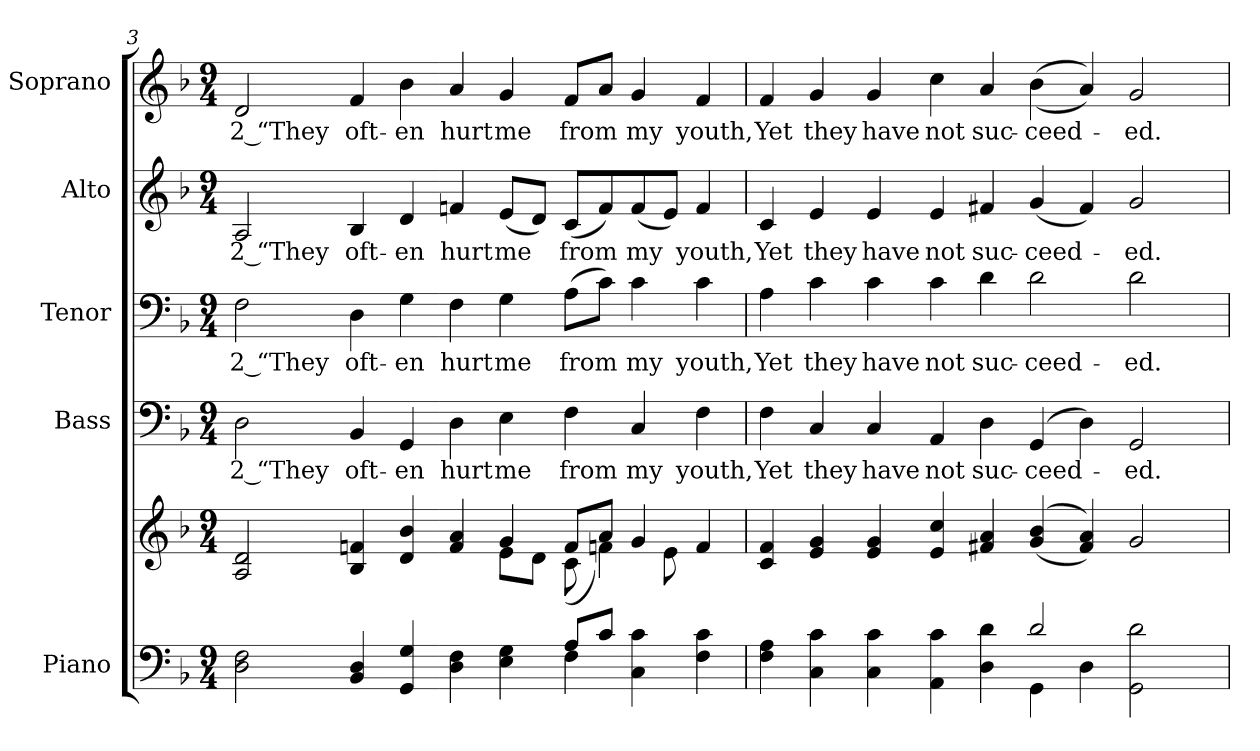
**kern	**kern	**kern	**text	**kern	**text	**kern	**text	**kern	**text
*part5	*part5	*part4	*part4	*part3	*part3	*part2	*part2	*part1	*part1
*staff6	*staff5	*staff4	*staff4	*staff3	*staff3	*staff2	*staff2	*staff1	*staff1
*I"Piano	*	*I"Bass	*	*I"Tenor	*	*I"Alto	*	*I"Soprano	*
*I'Pno.	*	*I'B.	*	*I'T.	*	*I'A.	*	*I'S.	*
!!LO:PB:g=z
*clefF4	*clefG2	*clefF4	*	*clefF4	*	*clefG2	*	*clefG2	*
*k[b-]	*k[b-]	*k[b-]	*	*k[b-]	*	*k[b-]	*	*k[b-]	*
*F:	*F:	*F:	*	*F:	*	*F:	*	*F:	*
*M9/4	*M9/4	*M9/4	*	*M9/4	*	*M9/4	*	*M9/4	*
=3	=3	=3	=3	=3	=3	=3	=3	=3	=3
*^	*^	*	*	*	*	*	*	*	*
!	!	!	!	!	!LO:LY:b:color=#000000	!	!	!	!	!	!
!	!	!	!	!	!	!	!LO:LY:b:color=#000000	!	!	!	!
!	!	!	!	!	!	!	!	!	!LO:LY:b:color=#000000	!	!
!	!	!	!	!	!	!	!	!	!	!	!LO:LY:b:color=#000000
2Di\ 2Fi	2.ryy	2Ai/ 2di	2.ryy	2Di\	2 “They	2Fi\	2 “They	2Ai/	2 “They	2di/	2 “They
!	!	!	!	!	!LO:LY:b:color=#000000	!	!	!	!	!	!
!	!	!	!	!	!	!	!LO:LY:b:color=#000000	!	!	!	!
!	!	!	!	!	!	!	!	!	!LO:LY:b:color=#000000	!	!
!	!	!	!	!	!	!	!	!	!	!	!LO:LY:b:color=#000000
4BB-i/ 4Di	.	4B-i/ 4fni	.	4BB-i/	oft-	4Di\	oft-	4B-i/	oft-	4fi/	oft-
!	!	!	!	!	!LO:LY:b:color=#000000	!	!	!	!	!	!
!	!	!	!	!	!	!	!LO:LY:b:color=#000000	!	!	!	!
!	!	!	!	!	!	!	!	!	!LO:LY:b:color=#000000	!	!
!	!	!	!	!	!	!	!	!	!	!	!LO:LY:b:color=#000000
4GGi/ 4Gi	2.ryy	4di/ 4b-i	4ryy	4GGi/	-en	4Gi\	-en	4di/	-en	4b-i\	-en
!	!	!	!	!	!LO:LY:b:color=#000000	!	!	!	!	!	!
!	!	!	!	!	!	!	!LO:LY:b:color=#000000	!	!	!	!
!	!	!	!	!	!	!	!	!	!LO:LY:b:color=#000000	!	!
!	!	!	!	!	!	!	!	!	!	!	!LO:LY:b:color=#000000
4Di\ 4Fi	.	4fi/ 4ai	4ryy	4Di\	hurt	4Fi\	hurt	4fni/	hurt	4ai/	hurt
!	!	!	!	!	!LO:LY:b:color=#000000	!	!	!	!	!	!
!	!	!	!	!	!	!	!LO:LY:b:color=#000000	!	!	!	!
!	!	!	!	!	!	!	!	!	!LO:LY:b:color=#000000	!	!
!	!	!	!	!	!	!	!	!	!	!	!LO:LY:b:color=#000000
4Ei\ 4Gi	.	4gi/	8ei\L	4Ei\	me	4Gi\	me	(8ei/L	me	4gi/	me
.	.	.	8di\J	.	.	.	.	8di/J)	.	.	.
!	!	!	!	!	!LO:LY:b:color=#000000	!	!	!	!	!	!
!	!	!	!	!	!	!	!LO:LY:b:color=#000000	!	!	!	!
!	!	!	!	!	!	!	!	!	!LO:LY:b:color=#000000	!	!
!	!	!	!	!	!	!	!	!	!	!	!LO:LY:b:color=#000000
8Ai/L	4Fi\	8fi/L	(8ci\	4Fi\	from	(8Ai\L	from	(8ci/L	from	8fi/L	from
8ci/J	.	8ai/J	4fni\)	.	.	8ci\J)	.	8fi/)	.	8ai/J	.
!	!	!	!	!	!LO:LY:b:color=#000000	!	!	!	!	!	!
!	!	!	!	!	!	!	!LO:LY:b:color=#000000	!	!	!	!
!	!	!	!	!	!	!	!	!	!LO:LY:b:color=#000000	!	!
!	!	!	!	!	!	!	!	!	!	!	!LO:LY:b:color=#000000
4Ci\ 4ci	4ryy	4gi/	.	4Ci/	my	4ci\	my	(8fi/	my	4gi/	my
.	.	.	8ei\	.	.	.	.	8ei/J)	.	.	.
!	!	!	!	!	!LO:LY:b:color=#000000	!	!	!	!	!	!
!	!	!	!	!	!	!	!LO:LY:b:color=#000000	!	!	!	!
!	!	!	!	!	!	!	!	!	!LO:LY:b:color=#000000	!	!
!	!	!	!	!	!	!	!	!	!	!	!LO:LY:b:color=#000000
4Fi\ 4ci	4ryy	4fi/	4ryy	4Fi\	youth,	4ci\	youth,	4fi/	youth,	4fi/	youth,
*	*	*v	*v	*	*	*	*	*	*	*	*
!!LO:PB:g=z
=4	=4	=4	=4	=4	=4	=4	=4	=4	=4	=4
*	*	*^	*	*	*	*	*	*	*	*
!	!	!	!	!	!LO:LY:b:color=#000000	!	!	!	!	!	!
*	*	*v	*v	*	*	*	*	*	*	*	*
*	*	*^	*	*	*	*	*	*	*	*
!	!	!	!	!	!	!	!LO:LY:b:color=#000000	!	!	!	!
*	*	*v	*v	*	*	*	*	*	*	*	*
*	*	*^	*	*	*	*	*	*	*	*
!	!	!	!	!	!	!	!	!	!LO:LY:b:color=#000000	!	!
*	*	*v	*v	*	*	*	*	*	*	*	*
*	*	*^	*	*	*	*	*	*	*	*
!	!	!	!	!	!	!	!	!	!	!	!LO:LY:b:color=#000000
*	*	*v	*v	*	*	*	*	*	*	*	*
4Fi\ 4Ai	2.ryy	4ci/ 4fi	4Fi\	Yet	4Ai\	Yet	4ci/	Yet	4fi/	Yet
!	!	!	!	!LO:LY:b:color=#000000	!	!	!	!	!	!
!	!	!	!	!	!	!LO:LY:b:color=#000000	!	!	!	!
!	!	!	!	!	!	!	!	!LO:LY:b:color=#000000	!	!
!	!	!	!	!	!	!	!	!	!	!LO:LY:b:color=#000000
4Ci\ 4ci	.	4ei/ 4gi	4Ci/	they	4ci\	they	4ei/	they	4gi/	they
!	!	!	!	!LO:LY:b:color=#000000	!	!	!	!	!	!
!	!	!	!	!	!	!LO:LY:b:color=#000000	!	!	!	!
!	!	!	!	!	!	!	!	!LO:LY:b:color=#000000	!	!
!	!	!	!	!	!	!	!	!	!	!LO:LY:b:color=#000000
4Ci\ 4ci	.	4ei/ 4gi	4Ci/	have	4ci\	have	4ei/	have	4gi/	have
!	!	!	!	!LO:LY:b:color=#000000	!	!	!	!	!	!
!	!	!	!	!	!	!LO:LY:b:color=#000000	!	!	!	!
!	!	!	!	!	!	!	!	!LO:LY:b:color=#000000	!	!
!	!	!	!	!	!	!	!	!	!	!LO:LY:b:color=#000000
4AAi\ 4ci	4ryy	4ei/ 4cci	4AAi/	not	4ci\	not	4ei/	not	4cci\	not
!	!	!	!	!LO:LY:b:color=#000000	!	!	!	!	!	!
!	!	!	!	!	!	!LO:LY:b:color=#000000	!	!	!	!
!	!	!	!	!	!	!	!	!LO:LY:b:color=#000000	!	!
!	!	!	!	!	!	!	!	!	!	!LO:LY:b:color=#000000
4Di\ 4di	4ryy	4f#Xi/ 4ai	4Di\	suc-	4di\	suc-	4f#Xi/	suc-	4ai/	suc-
!	!	!	!	!LO:LY:b:color=#000000	!	!	!	!	!	!
!	!	!	!	!	!	!LO:LY:b:color=#000000	!	!	!	!
!	!	!	!	!	!	!	!	!LO:LY:b:color=#000000	!	!
!	!	!	!	!	!	!	!	!	!	!LO:LY:b:color=#000000
2di/	4GGi\	((4gi/ 4b-i	(4GGi/	-ceed-	2di\	-ceed-	(4gi/	-ceed-	((4b-i\	-ceed-
.	4Di\	4f#i/ 4ai))	4Di\)	.	.	.	4f#i/)	.	4ai/))	.
!	!	!	!	!LO:LY:b:color=#000000	!	!	!	!	!	!
!	!	!	!	!	!	!LO:LY:b:color=#000000	!	!	!	!
!	!	!	!	!	!	!	!	!LO:LY:b:color=#000000	!	!
!	!	!	!	!	!	!	!	!	!	!LO:LY:b:color=#000000
2GGi\ 2di	4ryy	2gi/	2GGi/	-ed.	2di\	-ed.	2gi/	-ed.	2gi/	-ed.
.	4ryy	.	.	.	.	.	.	.	.	.
*v	*v	*	*	*	*	*	*	*	*	*
=	=	=	=	=	=	=	=	=	=
*-	*-	*-	*-	*-	*-	*-	*-	*-	*-
